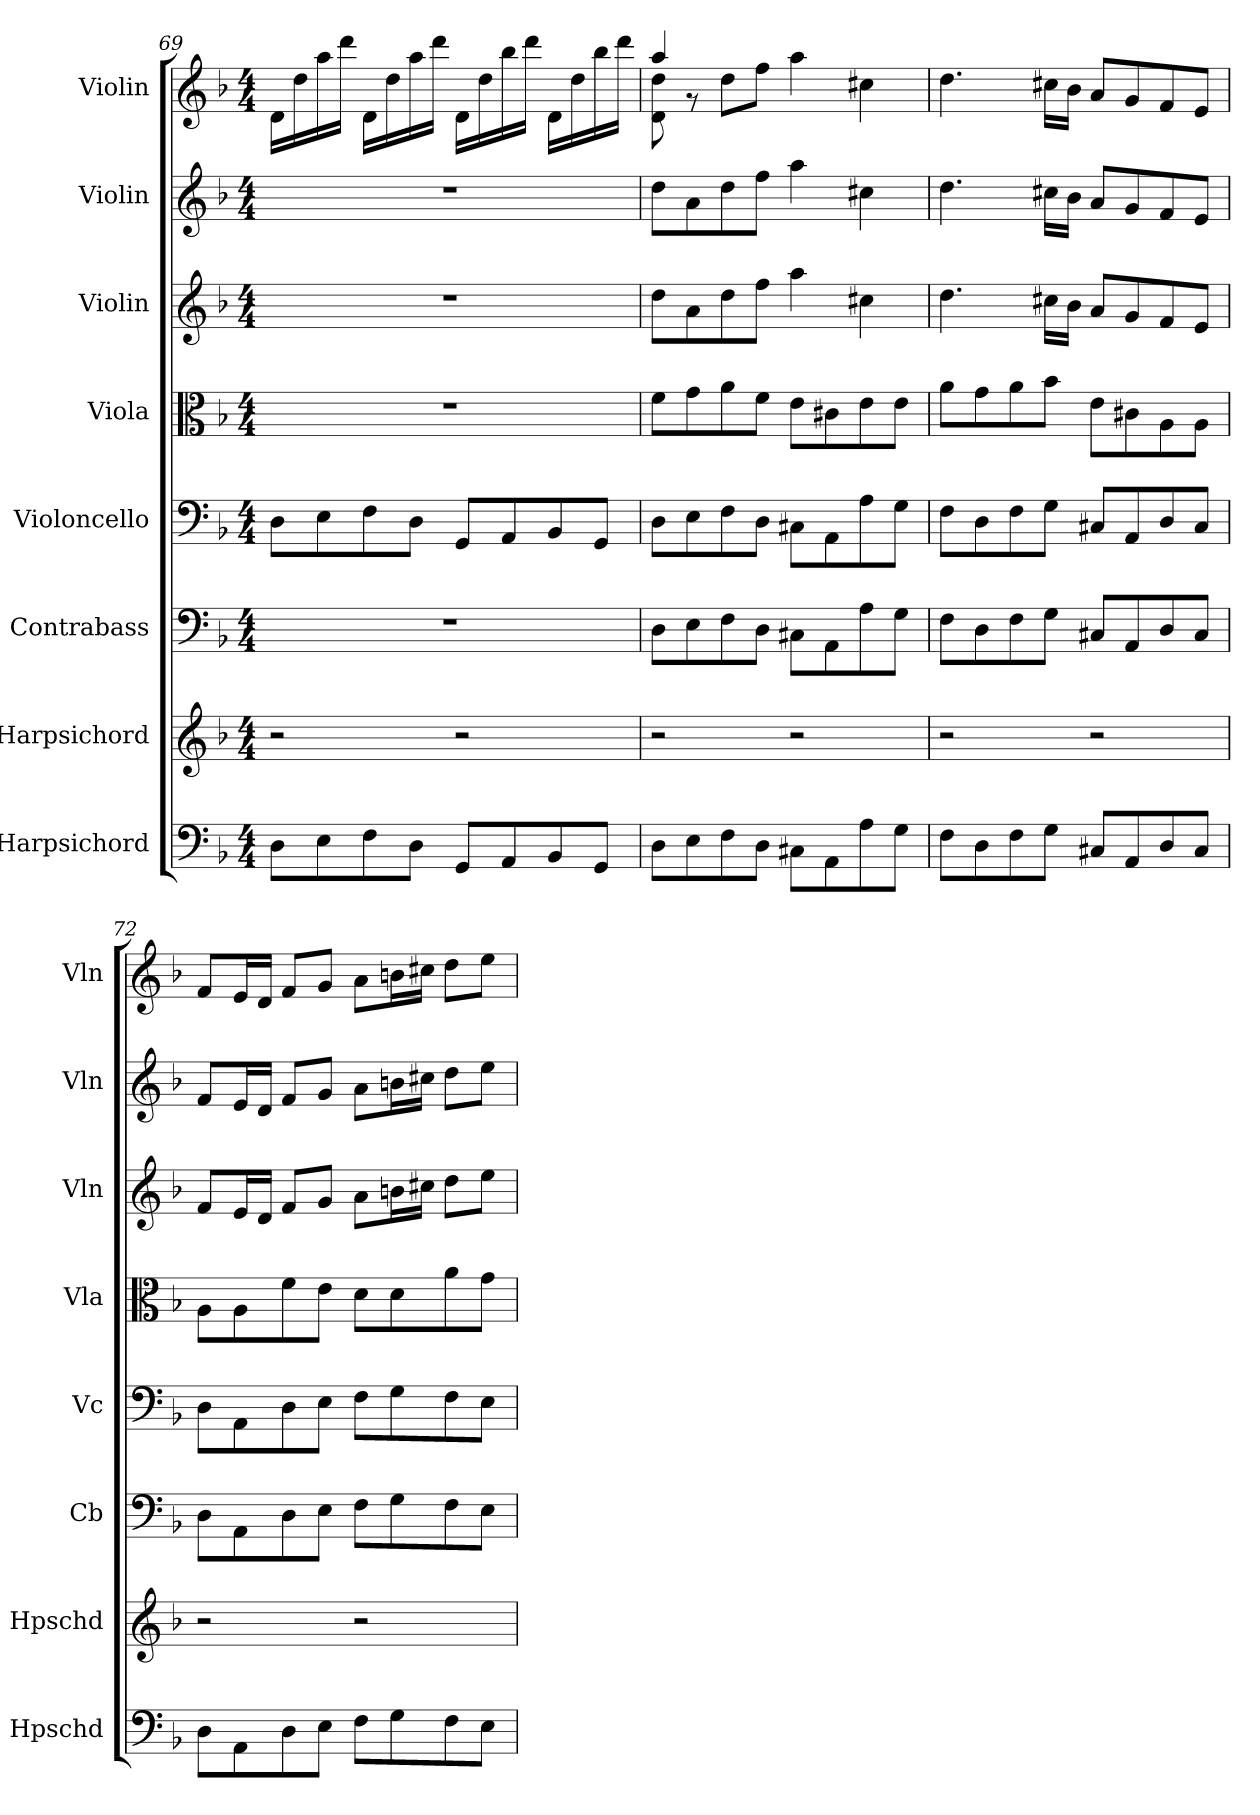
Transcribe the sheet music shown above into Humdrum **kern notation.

**kern	**kern	**kern	**kern	**kern	**kern	**kern	**kern
*part8	*part7	*part6	*part5	*part4	*part3	*part2	*part1
*staff8	*staff7	*staff6	*staff5	*staff4	*staff3	*staff2	*staff1
*I"Harpsichord	*I"Harpsichord	*I"Contrabass	*I"Violoncello	*I"Viola	*I"Violin	*I"Violin	*I"Violin
*I'Hpschd	*I'Hpschd	*I'Cb	*I'Vc	*I'Vla	*I'Vln	*I'Vln	*I'Vln
*clefF4	*clefG2	*clefF4	*clefF4	*clefC3	*clefG2	*clefG2	*clefG2
*k[b-]	*k[b-]	*k[b-]	*k[b-]	*k[b-]	*k[b-]	*k[b-]	*k[b-]
*M4/4	*M4/4	*M4/4	*M4/4	*M4/4	*M4/4	*M4/4	*M4/4
=69	=69	=69	=69	=69	=69	=69	=69
8D\L	2r	1r	8D\L	1r	1r	1r	16d\LL
.	.	.	.	.	.	.	16dd\
8E\	.	.	8E\	.	.	.	16aa\
.	.	.	.	.	.	.	16ddd\JJ
8F\	.	.	8F\	.	.	.	16d\LL
.	.	.	.	.	.	.	16dd\
8D\J	.	.	8D\J	.	.	.	16aa\
.	.	.	.	.	.	.	16ddd\JJ
8GG/L	2r	.	8GG/L	.	.	.	16d\LL
.	.	.	.	.	.	.	16dd\
8AA/	.	.	8AA/	.	.	.	16bb-\
.	.	.	.	.	.	.	16ddd\JJ
8BB-/	.	.	8BB-/	.	.	.	16d\LL
.	.	.	.	.	.	.	16dd\
8GG/J	.	.	8GG/J	.	.	.	16bb-\
.	.	.	.	.	.	.	16ddd\JJ
=70	=70	=70	=70	=70	=70	=70	=70
*	*	*	*	*	*	*	*^
8D\L	2r	8D\L	8D\L	8f\L	8dd\L	8dd\L	4aa/	8d\ 8dd\
8E\	.	8E\	8E\	8g\	8a\	8a\	.	8r
8F\	.	8F\	8F\	8a\	8dd\	8dd\	8dd\L	2.ryy
8D\J	.	8D\J	8D\J	8f\J	8ff\J	8ff\J	8ff\J	.
8C#X\L	2r	8C#X\L	8C#X\L	8e\L	4aa\	4aa\	4aa\	.
8AA\	.	8AA\	8AA\	8c#X\	.	.	.	.
8A\	.	8A\	8A\	8e\	4cc#X\	4cc#X\	4cc#X\	.
8G\J	.	8G\J	8G\J	8e\J	.	.	.	.
*	*	*	*	*	*	*	*v	*v
=71	=71	=71	=71	=71	=71	=71	=71
8F\L	2r	8F\L	8F\L	8a\L	4.dd\	4.dd\	4.dd\
8D\	.	8D\	8D\	8g\	.	.	.
8F\	.	8F\	8F\	8a\	.	.	.
8G\J	.	8G\J	8G\J	8b-\J	16cc#X\LL	16cc#X\LL	16cc#X\LL
.	.	.	.	.	16b-\JJ	16b-\JJ	16b-\JJ
8C#X/L	2r	8C#X/L	8C#X/L	8e\L	8a/L	8a/L	8a/L
8AA/	.	8AA/	8AA/	8c#X\	8g/	8g/	8g/
8D/	.	8D/	8D/	8A\	8f/	8f/	8f/
8C#/J	.	8C#/J	8C#/J	8A\J	8e/J	8e/J	8e/J
=72	=72	=72	=72	=72	=72	=72	=72
8D\L	2r	8D\L	8D\L	8A\L	8f/L	8f/L	8f/L
8AA\	.	8AA\	8AA\	8A\	16e/L	16e/L	16e/L
.	.	.	.	.	16d/JJ	16d/JJ	16d/JJ
8D\	.	8D\	8D\	8f\	8f/L	8f/L	8f/L
8E\J	.	8E\J	8E\J	8e\J	8g/J	8g/J	8g/J
8F\L	2r	8F\L	8F\L	8d\L	8a\L	8a\L	8a\L
8G\	.	8G\	8G\	8d\	16bn\L	16bn\L	16bn\L
.	.	.	.	.	16cc#X\JJ	16cc#X\JJ	16cc#X\JJ
8F\	.	8F\	8F\	8a\	8dd\L	8dd\L	8dd\L
8E\J	.	8E\J	8E\J	8g\J	8ee\J	8ee\J	8ee\J
=	=	=	=	=	=	=	=
*-	*-	*-	*-	*-	*-	*-	*-
